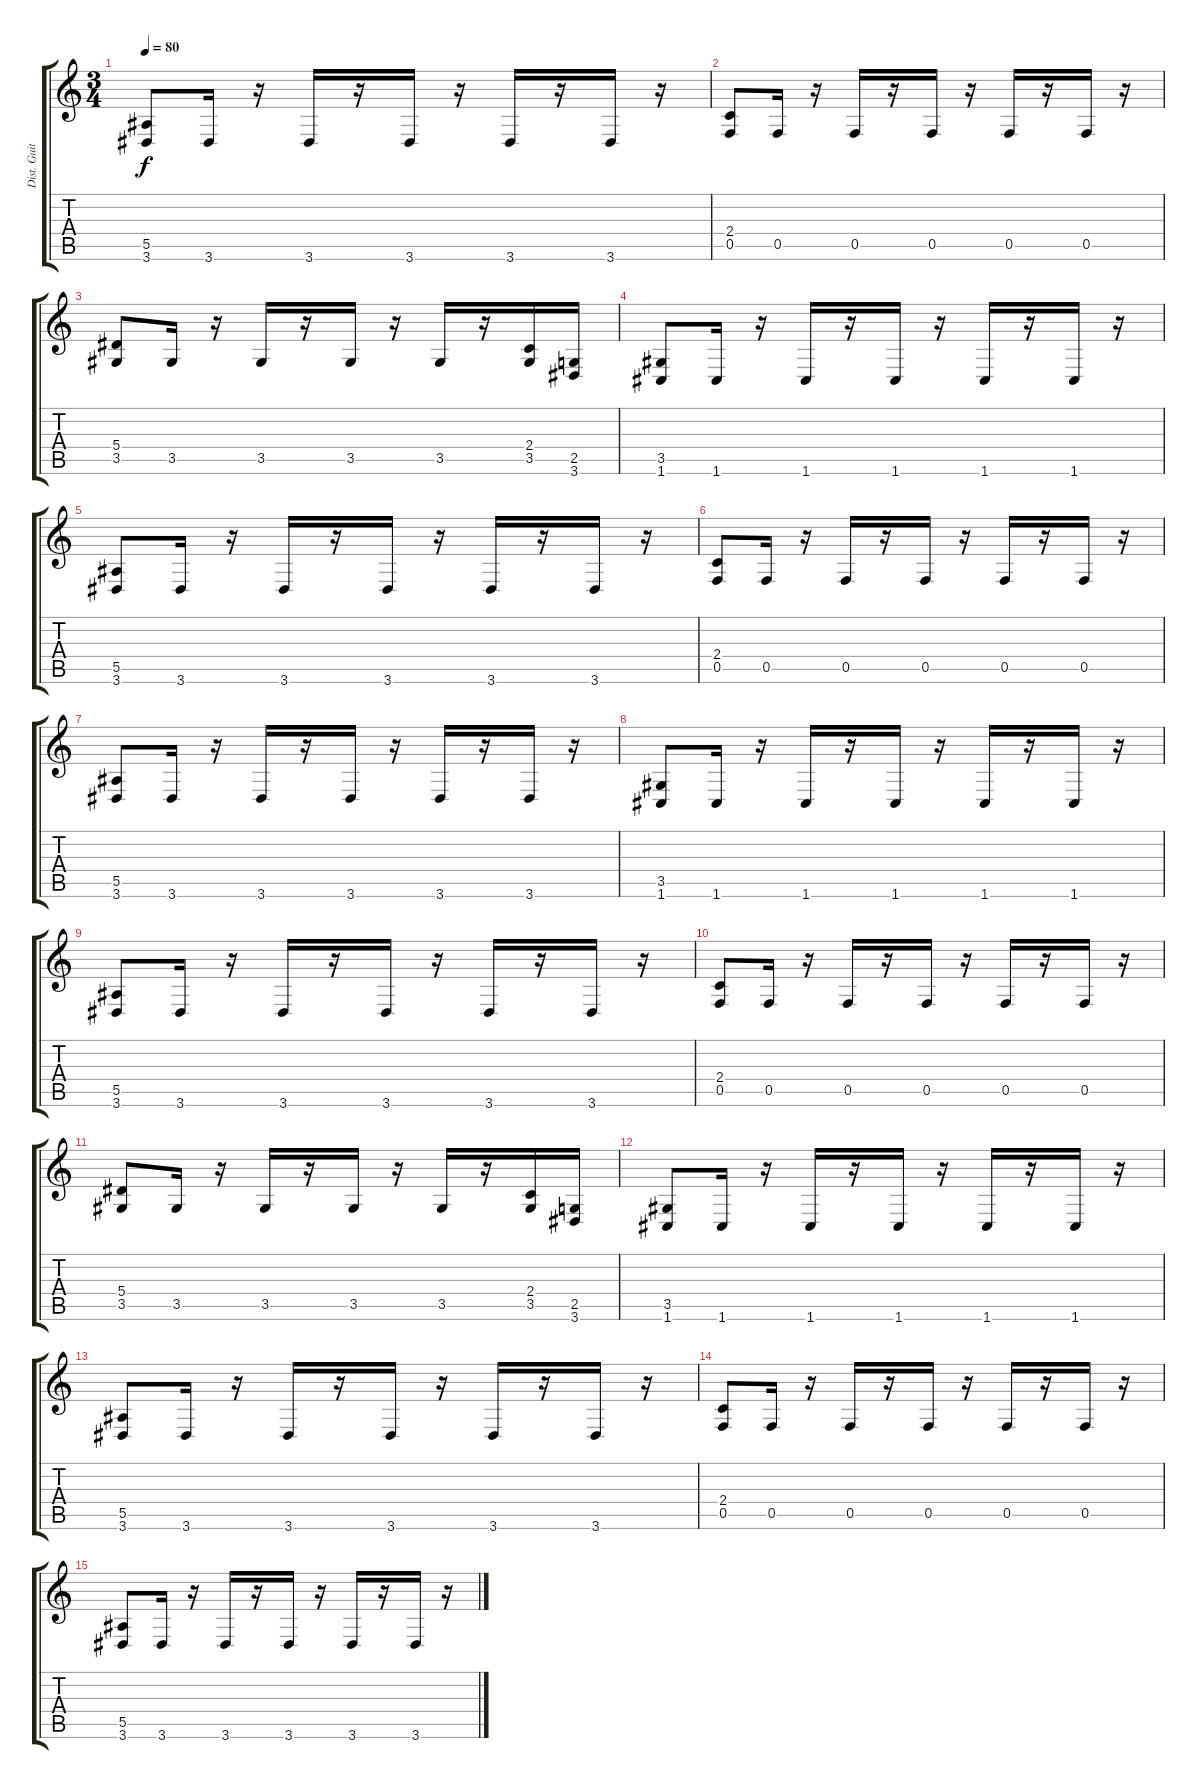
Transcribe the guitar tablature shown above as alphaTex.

\track ("Dist. Guitar" "Dist. Guit") {instrument distortionguitar}
\staff {score tabs}
\tuning (C4 G3 Eb3 Bb2 F2 C2) {hide}
\ts (3 4)
\tempo 80
\clef g2
\ks c
(5.5 3.6).8{dy f} 3.6.16 r.16 3.6.16 r.16 3.6.16 r.16 3.6.16 r.16 3.6.16 r.16 |
(2.4 0.5).8 0.5.16 r.16 0.5.16 r.16 0.5.16 r.16 0.5.16 r.16 0.5.16 r.16 |
(5.4 3.5).8 3.5.16 r.16 3.5.16 r.16 3.5.16 r.16 3.5.16 r.16 (2.4 3.5).16 (2.5 3.6).16 |
(3.5 1.6).8 1.6.16 r.16 1.6.16 r.16 1.6.16 r.16 1.6.16 r.16 1.6.16 r.16 |
(5.5 3.6).8 3.6.16 r.16 3.6.16 r.16 3.6.16 r.16 3.6.16 r.16 3.6.16 r.16 |
(2.4 0.5).8 0.5.16 r.16 0.5.16 r.16 0.5.16 r.16 0.5.16 r.16 0.5.16 r.16 |
(5.5 3.6).8 3.6.16 r.16 3.6.16 r.16 3.6.16 r.16 3.6.16 r.16 3.6.16 r.16 |
(3.5 1.6).8 1.6.16 r.16 1.6.16 r.16 1.6.16 r.16 1.6.16 r.16 1.6.16 r.16 |
(5.5 3.6).8 3.6.16 r.16 3.6.16 r.16 3.6.16 r.16 3.6.16 r.16 3.6.16 r.16 |
(2.4 0.5).8 0.5.16 r.16 0.5.16 r.16 0.5.16 r.16 0.5.16 r.16 0.5.16 r.16 |
(5.4 3.5).8 3.5.16 r.16 3.5.16 r.16 3.5.16 r.16 3.5.16 r.16 (2.4 3.5).16 (2.5 3.6).16 |
(3.5 1.6).8 1.6.16 r.16 1.6.16 r.16 1.6.16 r.16 1.6.16 r.16 1.6.16 r.16 |
(5.5 3.6).8 3.6.16 r.16 3.6.16 r.16 3.6.16 r.16 3.6.16 r.16 3.6.16 r.16 |
(2.4 0.5).8 0.5.16 r.16 0.5.16 r.16 0.5.16 r.16 0.5.16 r.16 0.5.16 r.16 |
(5.5 3.6).8 3.6.16 r.16 3.6.16 r.16 3.6.16 r.16 3.6.16 r.16 3.6.16 r.16
